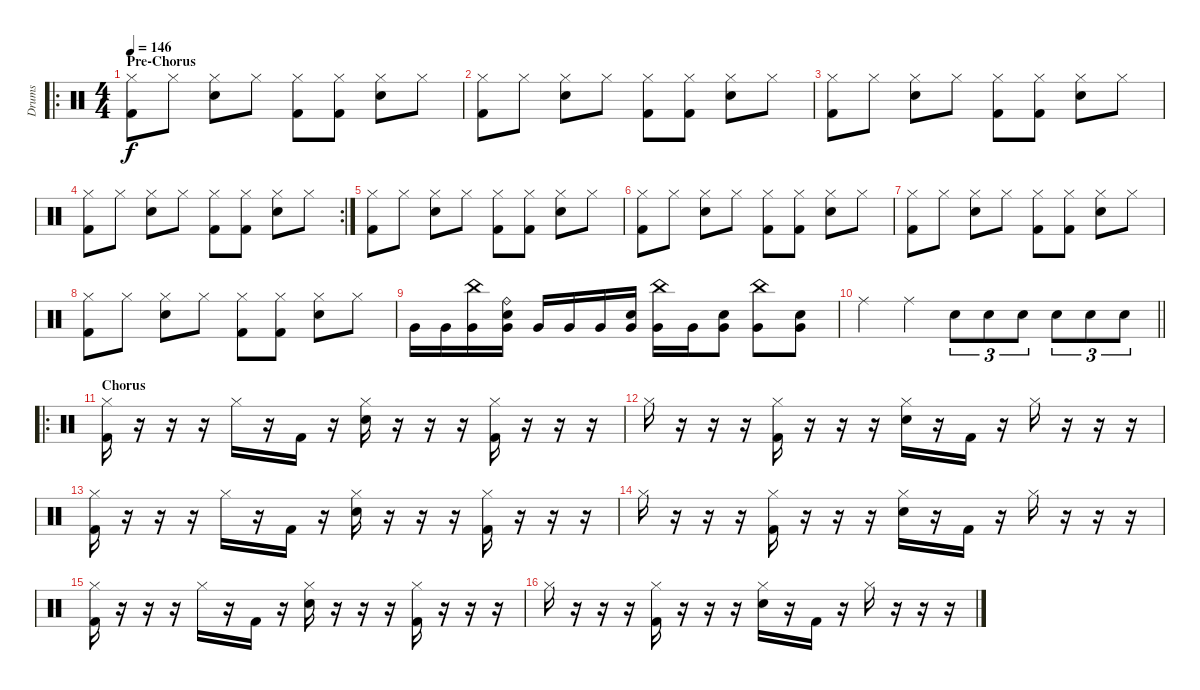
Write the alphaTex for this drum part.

\track ("Drums" "Drums") {instrument percussion}
\staff {score}
\articulation defaults
\ro
\ts (4 4)
\section ("" "Pre-Chorus")
\tempo 146
\clef neutral
\ks c
("Kick (hit) 2" "Hi-Hat (closed)").8{dy f} "Hi-Hat (closed)".8 ("Snare (hit) 2" "Hi-Hat (closed)").8 "Hi-Hat (closed)".8 ("Kick (hit) 2" "Hi-Hat (closed)").8 ("Kick (hit) 2" "Hi-Hat (closed)").8 ("Snare (hit) 2" "Hi-Hat (closed)").8 "Hi-Hat (closed)".8 |
("Kick (hit) 2" "Hi-Hat (closed)").8 "Hi-Hat (closed)".8 ("Snare (hit) 2" "Hi-Hat (closed)").8 "Hi-Hat (closed)".8 ("Kick (hit) 2" "Hi-Hat (closed)").8 ("Kick (hit) 2" "Hi-Hat (closed)").8 ("Snare (hit) 2" "Hi-Hat (closed)").8 "Hi-Hat (closed)".8 |
("Kick (hit) 2" "Hi-Hat (closed)").8 "Hi-Hat (closed)".8 ("Snare (hit) 2" "Hi-Hat (closed)").8 "Hi-Hat (closed)".8 ("Kick (hit) 2" "Hi-Hat (closed)").8 ("Kick (hit) 2" "Hi-Hat (closed)").8 ("Snare (hit) 2" "Hi-Hat (closed)").8 "Hi-Hat (closed)".8 |
\rc 2
("Kick (hit) 2" "Hi-Hat (closed)").8 "Hi-Hat (closed)".8 ("Snare (hit) 2" "Hi-Hat (closed)").8 "Hi-Hat (closed)".8 ("Kick (hit) 2" "Hi-Hat (closed)").8 ("Kick (hit) 2" "Hi-Hat (closed)").8 ("Snare (hit) 2" "Hi-Hat (closed)").8 "Hi-Hat (closed)".8 |
("Kick (hit) 2" "Hi-Hat (closed)").8 "Hi-Hat (closed)".8 ("Snare (hit) 2" "Hi-Hat (closed)").8 "Hi-Hat (closed)".8 ("Kick (hit) 2" "Hi-Hat (closed)").8 ("Kick (hit) 2" "Hi-Hat (closed)").8 ("Snare (hit) 2" "Hi-Hat (closed)").8 "Hi-Hat (closed)".8 |
("Kick (hit) 2" "Hi-Hat (closed)").8 "Hi-Hat (closed)".8 ("Snare (hit) 2" "Hi-Hat (closed)").8 "Hi-Hat (closed)".8 ("Kick (hit) 2" "Hi-Hat (closed)").8 ("Kick (hit) 2" "Hi-Hat (closed)").8 ("Snare (hit) 2" "Hi-Hat (closed)").8 "Hi-Hat (closed)".8 |
("Kick (hit) 2" "Hi-Hat (closed)").8 "Hi-Hat (closed)".8 ("Snare (hit) 2" "Hi-Hat (closed)").8 "Hi-Hat (closed)".8 ("Kick (hit) 2" "Hi-Hat (closed)").8 ("Kick (hit) 2" "Hi-Hat (closed)").8 ("Snare (hit) 2" "Hi-Hat (closed)").8 "Hi-Hat (closed)".8 |
("Kick (hit) 2" "Hi-Hat (closed)").8 "Hi-Hat (closed)".8 ("Snare (hit) 2" "Hi-Hat (closed)").8 "Hi-Hat (closed)".8 ("Kick (hit) 2" "Hi-Hat (closed)").8 ("Kick (hit) 2" "Hi-Hat (closed)").8 ("Snare (hit) 2" "Hi-Hat (closed)").8 "Hi-Hat (closed)".8 |
"Very Low Tom (hit)".16 "Very Low Tom (hit)".16 ("Very Low Tom (hit)" "China (hit)").16 ("Very Low Tom (hit)" "Ride (bell)" "Snare (hit) 2").16 "Very Low Tom (hit)".16 "Very Low Tom (hit)".16 "Very Low Tom (hit)".16 ("Very Low Tom (hit)" "Snare (hit) 2").16 ("Very Low Tom (hit)" "China (hit)").16 "Very Low Tom (hit)".16 ("Very Low Tom (hit)" "Snare (hit) 2").8 ("Very Low Tom (hit)" "China (hit)").8 ("Very Low Tom (hit)" "Snare (hit) 2").8 |
\barLineRight lightlight "Ride (middle)".4 "Ride (middle)".4 "Snare (hit) 2".8{tu (3 2)} "Snare (hit) 2".8{tu (3 2)} "Snare (hit) 2".8{tu (3 2)} "Snare (hit) 2".8{tu (3 2)} "Snare (hit) 2".8{tu (3 2)} "Snare (hit) 2".8{tu (3 2)}
|
\ro
\section ("" "Chorus")
("Hi-Hat (closed)" "Kick (hit) 2").16 r.16 r.16 r.16 "Hi-Hat (closed)".16 r.16 "Kick (hit) 2".16 r.16 ("Hi-Hat (closed)" "Electric Snare (hit)").16 r.16 r.16 r.16 ("Hi-Hat (closed)" "Kick (hit) 2").16 r.16 r.16 r.16 |
"Hi-Hat (closed)".16 r.16 r.16 r.16 ("Hi-Hat (closed)" "Kick (hit) 2").16 r.16 r.16 r.16 ("Hi-Hat (closed)" "Electric Snare (hit)").16 r.16 "Kick (hit) 2".16 r.16 "Hi-Hat (closed)".16 r.16 r.16 r.16 |
("Hi-Hat (closed)" "Kick (hit) 2").16 r.16 r.16 r.16 "Hi-Hat (closed)".16 r.16 "Kick (hit) 2".16 r.16 ("Hi-Hat (closed)" "Electric Snare (hit)").16 r.16 r.16 r.16 ("Hi-Hat (closed)" "Kick (hit) 2").16 r.16 r.16 r.16 |
"Hi-Hat (closed)".16 r.16 r.16 r.16 ("Hi-Hat (closed)" "Kick (hit) 2").16 r.16 r.16 r.16 ("Hi-Hat (closed)" "Electric Snare (hit)").16 r.16 "Kick (hit) 2".16 r.16 "Hi-Hat (closed)".16 r.16 r.16 r.16 |
("Hi-Hat (closed)" "Kick (hit) 2").16 r.16 r.16 r.16 "Hi-Hat (closed)".16 r.16 "Kick (hit) 2".16 r.16 ("Hi-Hat (closed)" "Electric Snare (hit)").16 r.16 r.16 r.16 ("Hi-Hat (closed)" "Kick (hit) 2").16 r.16 r.16 r.16 |
"Hi-Hat (closed)".16 r.16 r.16 r.16 ("Hi-Hat (closed)" "Kick (hit) 2").16 r.16 r.16 r.16 ("Hi-Hat (closed)" "Electric Snare (hit)").16 r.16 "Kick (hit) 2".16 r.16 "Hi-Hat (closed)".16 r.16 r.16 r.16
